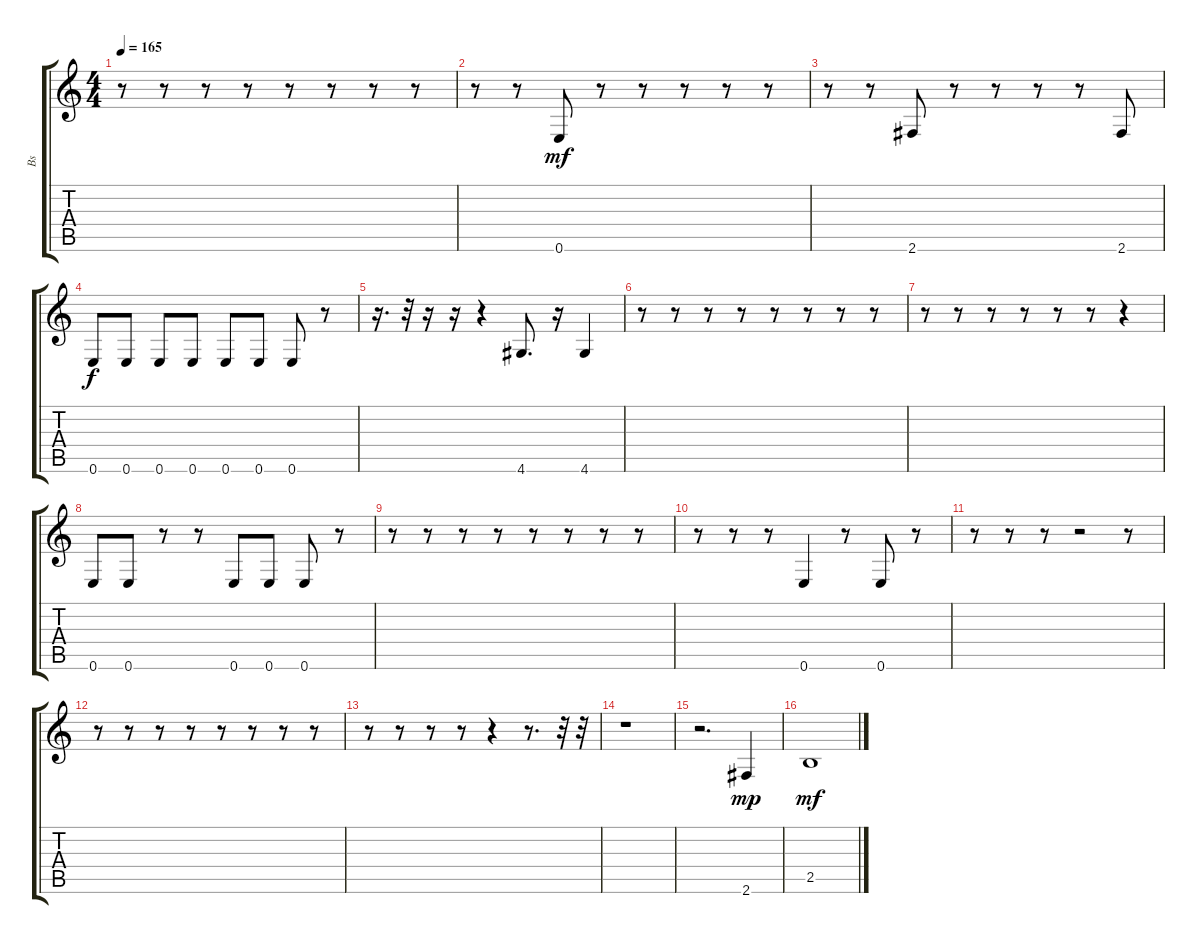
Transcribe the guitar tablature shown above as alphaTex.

\track ("Bs" "Bs") {instrument electricbasspick}
\staff {score tabs}
\tuning (E4 B3 G3 D3 A2 E2) {hide}
\ts (4 4)
\tempo 165
\clef g2
\ks c
r.8{dy f} r.8 r.8 r.8 r.8 r.8 r.8 r.8 |
r.8 r.8 0.6.8{dy mf} r.8 r.8 r.8 r.8 r.8 |
r.8 r.8 2.6.8 r.8 r.8 r.8 r.8 2.6.8 |
0.6.8{dy f} 0.6.8 0.6.8 0.6.8 0.6.8 0.6.8 0.6.8 r.8 |
r.16{d} r.32 r.16 r.16 r.4 4.6.8{d} r.16 4.6.4 |
r.8 r.8 r.8 r.8 r.8 r.8 r.8 r.8 |
r.8 r.8 r.8 r.8 r.8 r.8 r.4 |
0.6.8 0.6.8 r.8 r.8 0.6.8 0.6.8 0.6.8 r.8 |
r.8 r.8 r.8 r.8 r.8 r.8 r.8 r.8 |
r.8 r.8 r.8 0.6.4 r.8 0.6.8 r.8 |
r.8 r.8 r.8 r.2 r.8 |
r.8 r.8 r.8 r.8 r.8 r.8 r.8 r.8 |
r.8 r.8 r.8 r.8 r.4 r.8{d} r.32 r.32 |
r.1 |
r.2{d} 2.6.4{dy mp} |
2.5.1{dy mf}
